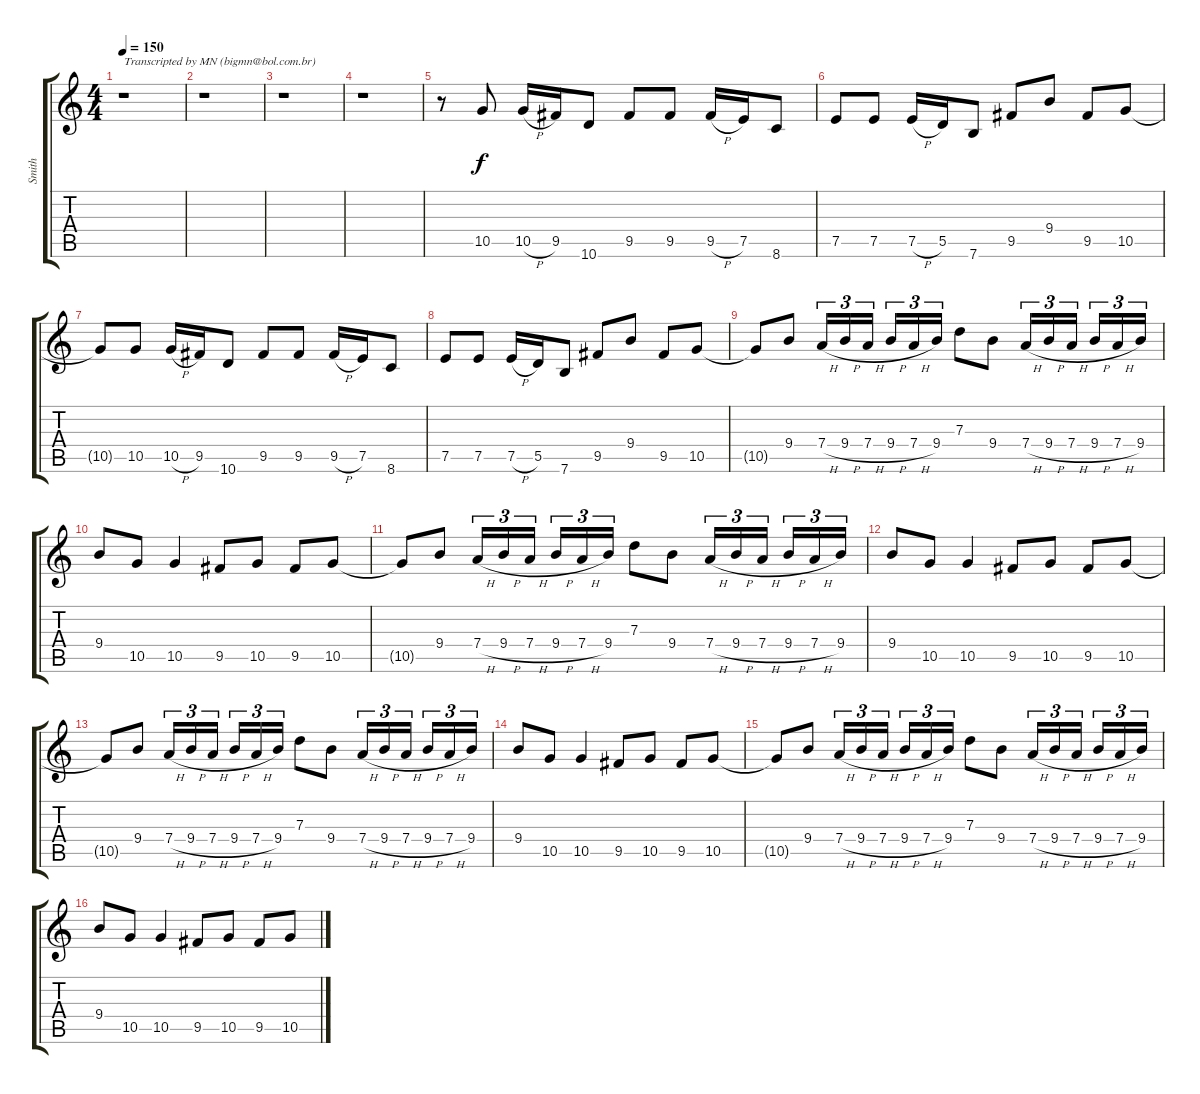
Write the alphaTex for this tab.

\track ("Smith" "Smith") {instrument distortionguitar}
\staff {score tabs}
\tuning (E4 B3 G3 D3 A2 E2) {hide}
\ts (4 4)
\tempo 150
\clef g2
\ks c
r.1{txt "Transcripted by MN (bigmn@bol.com.br)" dy f instrument distortionguitar} |
r.1 |
r.1 |
r.1 |
r.8 10.5.8 10.5{h}.16 9.5.16 10.6.8 9.5.8 9.5.8 9.5{h}.16 7.5.16 8.6.8 |
7.5.8 7.5.8 7.5{h}.16 5.5.16 7.6.8 9.5.8 9.4.8 9.5.8 10.5.8 |
10.5{t}.8 10.5.8 10.5{h}.16 9.5.16 10.6.8 9.5.8 9.5.8 9.5{h}.16 7.5.16 8.6.8 |
7.5.8 7.5.8 7.5{h}.16 5.5.16 7.6.8 9.5.8 9.4.8 9.5.8 10.5.8 |
10.5{t}.8 9.4.8 7.4{h}.16{tu (3 2)} 9.4{h}.16{tu (3 2)} 7.4{h}.16{tu (3 2)} 9.4{h}.16{tu (3 2)} 7.4{h}.16{tu (3 2)} 9.4.16{tu (3 2)} 7.3.8 9.4.8 7.4{h}.16{tu (3 2)} 9.4{h}.16{tu (3 2)} 7.4{h}.16{tu (3 2)} 9.4{h}.16{tu (3 2)} 7.4{h}.16{tu (3 2)} 9.4.16{tu (3 2)} |
9.4.8 10.5.8 10.5.4 9.5.8 10.5.8 9.5.8 10.5.8 |
10.5{t}.8 9.4.8 7.4{h}.16{tu (3 2)} 9.4{h}.16{tu (3 2)} 7.4{h}.16{tu (3 2)} 9.4{h}.16{tu (3 2)} 7.4{h}.16{tu (3 2)} 9.4.16{tu (3 2)} 7.3.8 9.4.8 7.4{h}.16{tu (3 2)} 9.4{h}.16{tu (3 2)} 7.4{h}.16{tu (3 2)} 9.4{h}.16{tu (3 2)} 7.4{h}.16{tu (3 2)} 9.4.16{tu (3 2)} |
9.4.8 10.5.8 10.5.4 9.5.8 10.5.8 9.5.8 10.5.8 |
10.5{t}.8 9.4.8 7.4{h}.16{tu (3 2)} 9.4{h}.16{tu (3 2)} 7.4{h}.16{tu (3 2)} 9.4{h}.16{tu (3 2)} 7.4{h}.16{tu (3 2)} 9.4.16{tu (3 2)} 7.3.8 9.4.8 7.4{h}.16{tu (3 2)} 9.4{h}.16{tu (3 2)} 7.4{h}.16{tu (3 2)} 9.4{h}.16{tu (3 2)} 7.4{h}.16{tu (3 2)} 9.4.16{tu (3 2)} |
9.4.8 10.5.8 10.5.4 9.5.8 10.5.8 9.5.8 10.5.8 |
10.5{t}.8 9.4.8 7.4{h}.16{tu (3 2)} 9.4{h}.16{tu (3 2)} 7.4{h}.16{tu (3 2)} 9.4{h}.16{tu (3 2)} 7.4{h}.16{tu (3 2)} 9.4.16{tu (3 2)} 7.3.8 9.4.8 7.4{h}.16{tu (3 2)} 9.4{h}.16{tu (3 2)} 7.4{h}.16{tu (3 2)} 9.4{h}.16{tu (3 2)} 7.4{h}.16{tu (3 2)} 9.4.16{tu (3 2)} |
9.4.8 10.5.8 10.5.4 9.5.8 10.5.8 9.5.8 10.5.8
